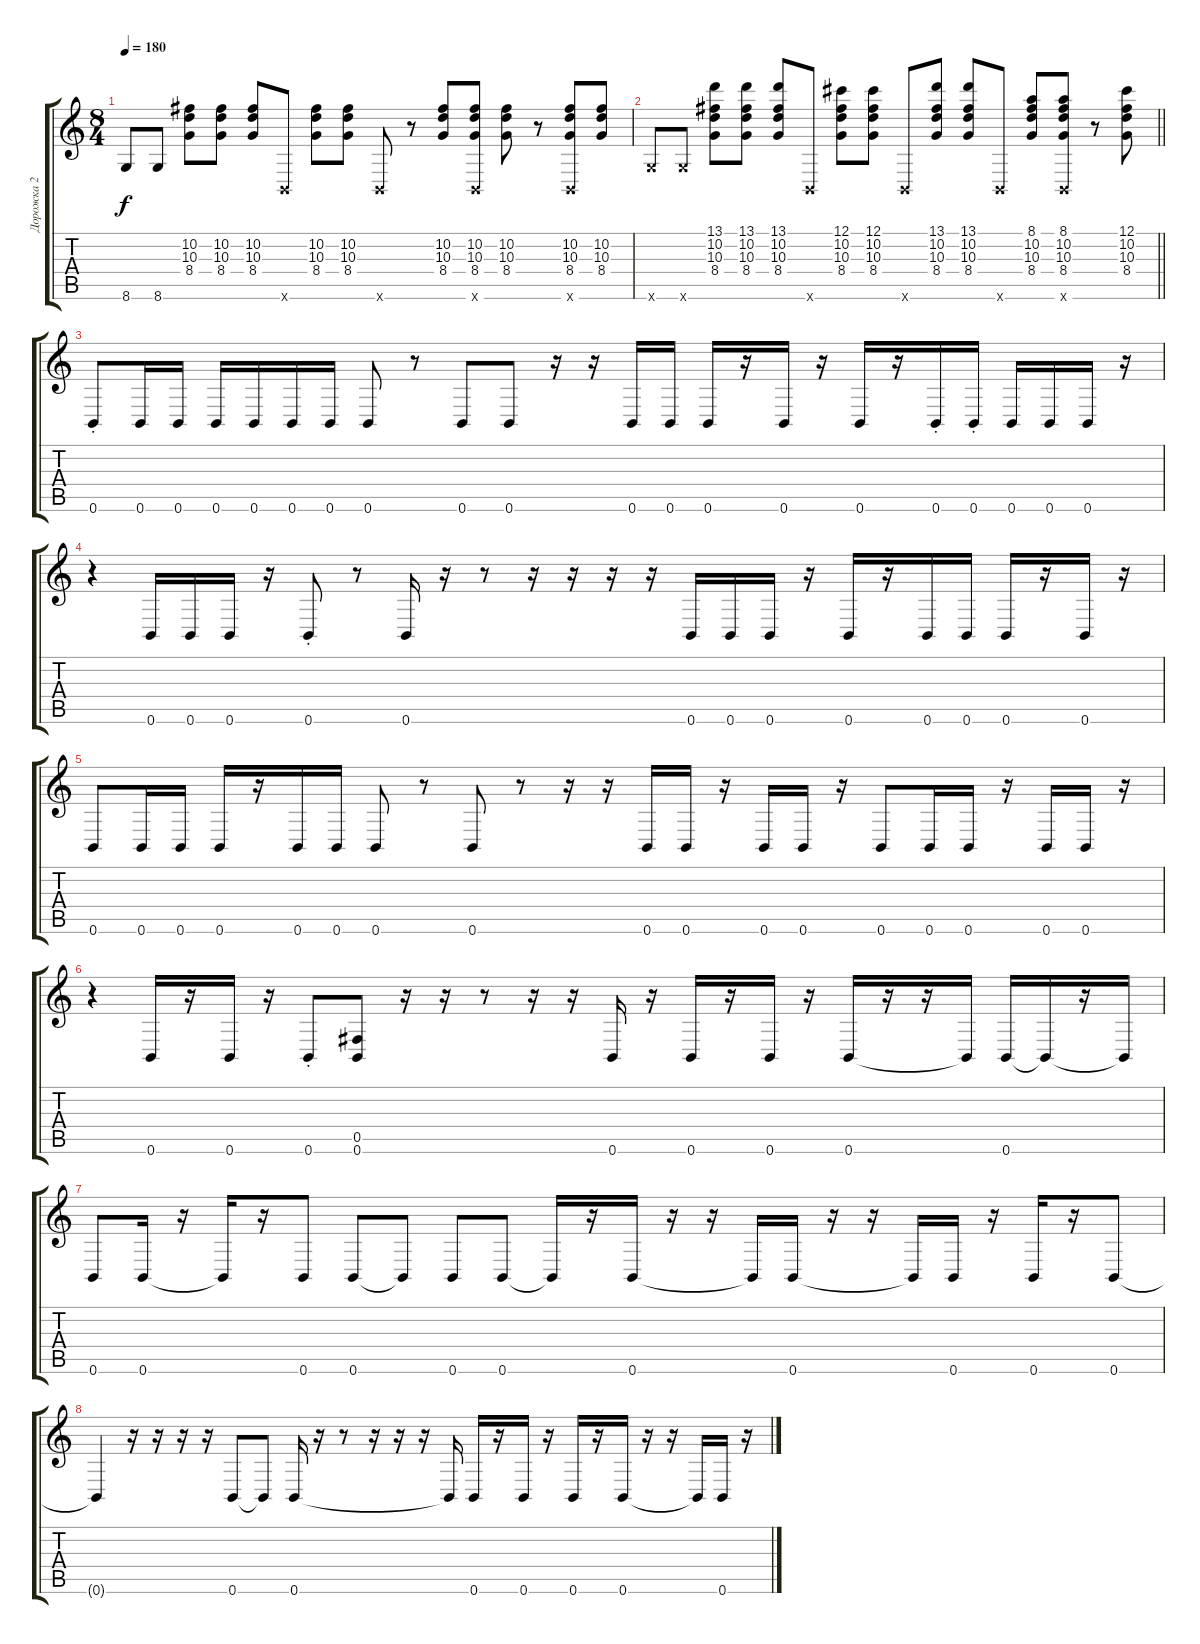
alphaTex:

\track ("Дорожка 2" "Дорожка 2") {instrument distortionguitar}
\staff {score tabs}
\tuning (Db4 Ab3 E3 B2 Gb2 B1) {hide}
\ts (8 4)
\tempo 180
\clef g2
\ks c
8.6.8{dy f} 8.6.8 (10.2 10.3 8.4).8 (10.2 10.3 8.4).8 (10.2 10.3 8.4).8 0.6{x}.8 (10.2 10.3 8.4).8 (10.2 10.3 8.4).8 0.6{x}.8 r.8 (10.2 10.3 8.4).8 (10.2 10.3 8.4 0.6{x}).8 (10.2 10.3 8.4).8 r.8 (10.2 10.3 8.4 0.6{x}).8 (10.2 10.3 8.4).8 |
\barLineRight lightlight
8.6{x}.8 8.6{x}.8 (13.1 10.2 10.3 8.4).8 (13.1 10.2 10.3 8.4).8 (13.1 10.2 10.3 8.4).8 0.6{x}.8 (12.1 10.2 10.3 8.4).8 (12.1 10.2 10.3 8.4).8 0.6{x}.8 (13.1 10.2 10.3 8.4).8 (13.1 10.2 10.3 8.4).8 0.6{x}.8 (8.1 10.2 10.3 8.4).8 (8.1 10.2 10.3 8.4 0.6{x}).8 r.8 (12.1 10.2 10.3 8.4).8 |
0.6{st}.8 0.6.16 0.6.16 0.6.16 0.6.16 0.6.16 0.6.16 0.6.8 r.8 0.6.8 0.6.8 r.16 r.16 0.6.16 0.6.16 0.6.16 r.16 0.6.16 r.16 0.6.16 r.16 0.6{st}.16 0.6{st}.16 0.6.16 0.6.16 0.6.16 r.16 |
r.4 0.6.16 0.6.16 0.6.16 r.16 0.6{st}.8 r.8 0.6.16 r.16 r.8 r.16 r.16 r.16 r.16 0.6.16 0.6.16 0.6.16 r.16 0.6.16 r.16 0.6.16 0.6.16 0.6.16 r.16 0.6.16 r.16 |
0.6.8 0.6.16 0.6.16 0.6.16 r.16 0.6.16 0.6.16 0.6.8 r.8 0.6.8 r.8 r.16 r.16 0.6.16 0.6.16 r.16 0.6.16 0.6.16 r.16 0.6.8 0.6.16 0.6.16 r.16 0.6.16 0.6.16 r.16 |
r.4 0.6.16 r.16 0.6.16 r.16 0.6{st}.8 (0.5 0.6).8 r.16 r.16 r.8 r.16 r.16 0.6.16 r.16 0.6.16 r.16 0.6.16 r.16 0.6.16 r.16 r.16 0.6{t}.16 0.6.16 0.6{t}.16 r.16 0.6{t}.16 |
0.6.8 0.6.16 r.16 0.6{t}.16 r.16 0.6.8 0.6.8 0.6{t}.8 0.6.8 0.6.8 0.6{t}.16 r.16 0.6.16 r.16 r.16 0.6{t}.16 0.6.16 r.16 r.16 0.6{t}.16 0.6.16 r.16 0.6.16 r.16 0.6.8 |
0.6{t}.4 r.16 r.16 r.16 r.16 0.6.8 0.6{t}.8 0.6.16 r.16 r.8 r.16 r.16 r.16 0.6{t}.16 0.6.16 r.16 0.6.16 r.16 0.6.16 r.16 0.6.16 r.16 r.16 0.6{t}.16 0.6.16 r.16
